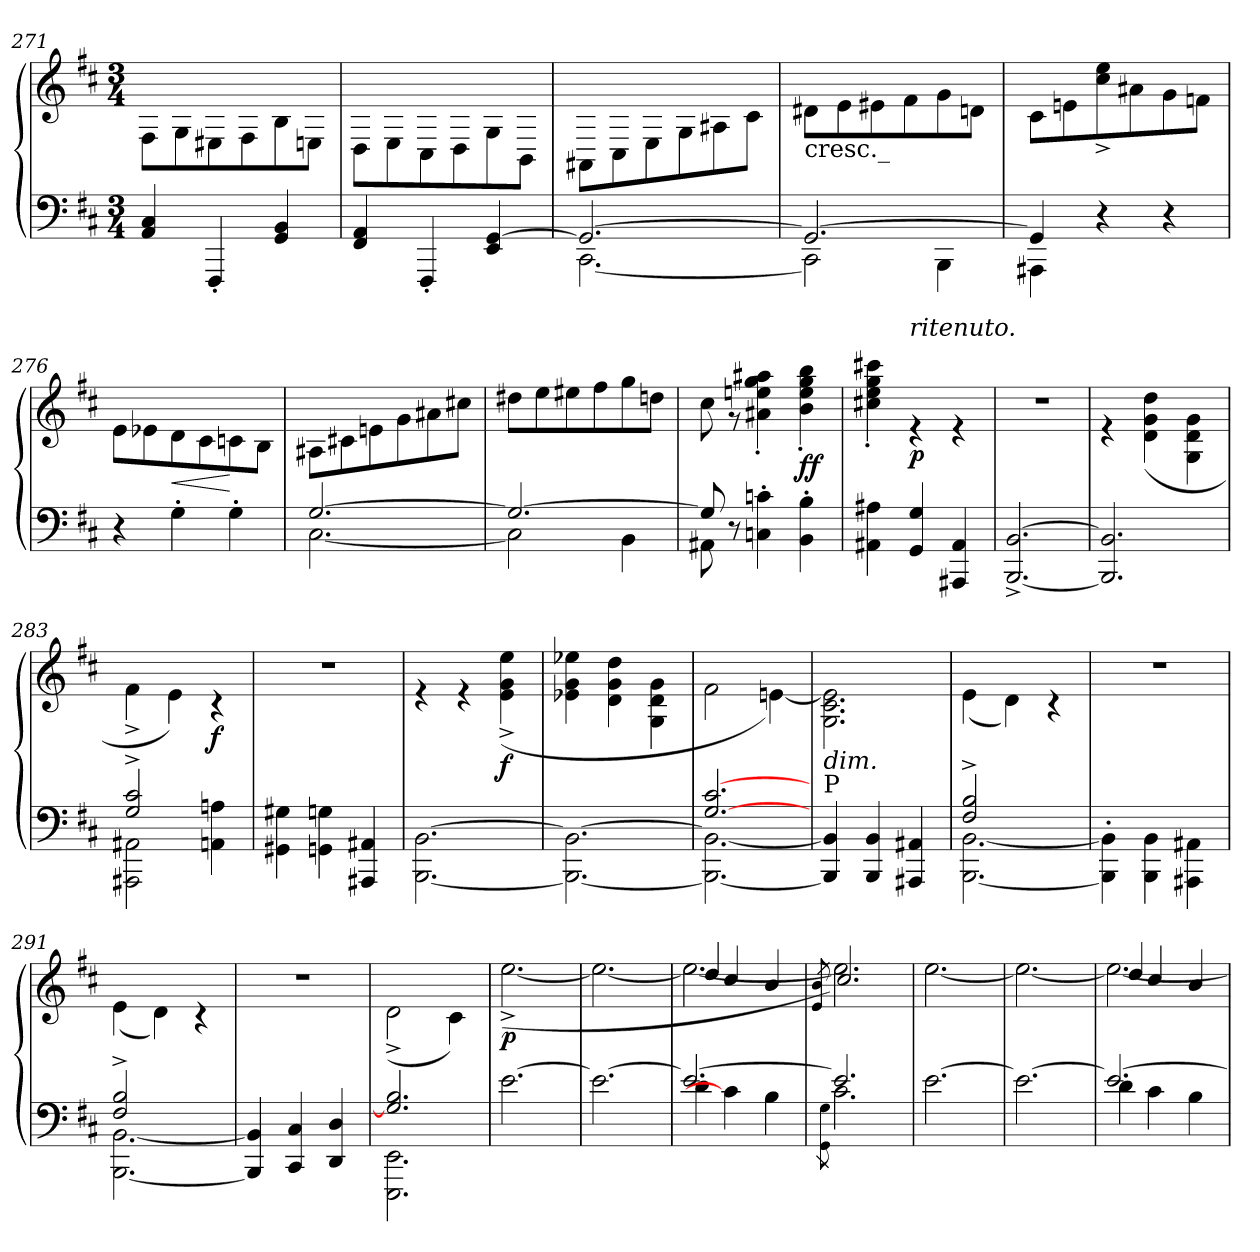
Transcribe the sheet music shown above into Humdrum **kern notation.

**kern	**kern	**dynam
*part1	*part1	*part1
*staff2	*staff1	*staff1/2
*clefF4	*clefG2	*
*k[f#c#]	*k[f#c#]	*
*M3/4	*M3/4	*
=271	=271	=271
*	*^	*
4AA/ 4C#/	2.ryy	8F#\L	.
.	.	8G\	.
4FFF#'/	.	8E#X\	.
.	.	8F#\	.
4GG/ 4BB/	.	8B\	.
.	.	8En\J	.
=272	=272	=272	=272
4FF#/ 4AA/	2.ryy	8D\L	.
.	.	8E\	.
4FFF#'/	.	8C#\	.
.	.	8D\	.
4EE/ [4GG/	.	8G\	.
.	.	8BB\J	.
=273	=273	=273	=273
*^	*	*	*
2.GG/_	[2.CC#\	2.ryy	8AA#X\L	.
.	.	.	8C#\	.
.	.	.	8E\	.
.	.	.	8G\	.
.	.	.	8A#X\	.
.	.	.	8c#\J	.
!!LO:LB:g=z	!!
=274	=274	=274	=274	=274
!	!	!LO:TX:b:t=cresc._	!	!
2.GG/_	2CC#\]	2.ryy	8d#X\L	.
.	.	.	8e\	.
.	.	.	8e#X\	.
.	.	.	8f#\	.
.	4BBB\	.	8g\	.
.	.	.	8dn\J	.
=275	=275	=275	=275	=275
4GG/]	4AAA#X\	2.ryy	8c#\L	.
.	.	.	8en\	.
4r	2rAAAyy	.	8cc#\^ 8ee\^	.
.	.	.	8a#X\	.
4r	.	.	8g\	.
.	.	.	8fn\J	.
*v	*v	*	*	*
=276	=276	=276	=276
4r	2.ryy	8e\L	.
.	.	8e-X\	.
!	!	!	!LO:HP:b
4G'\	.	8d\	<
.	.	8c#\	.
4G'\	.	8cn\	[
.	.	8B\J	.
=277	=277	=277	=277
*^	*	*	*
[2.G/	[2.C#\	2.ryy	8A#X\L	.
.	.	.	8c#X\	.
.	.	.	8en\	.
.	.	.	8g\	.
.	.	.	8a#X\	.
.	.	.	8cc#X\J	.
=278	=278	=278	=278	=278
2.G/_	2C#\]	2.ryy	8dd#X\L	.
.	.	.	8ee\	.
.	.	.	8ee#X\	.
.	.	.	8ff#\	.
.	4BB\	.	8gg\	.
.	.	.	8ddn\J	.
!!LO:PB:g=z	!!
=279	=279	=279	=279	=279
8G/]	8AA#X\	2.ryy	8cc#\	.
8rcyy	8r	.	8r	.
2rgyy	4Cn\' 4cn\'	.	4a#X\' 4een\' 4gg\' 4aa#X\'	.
!	!	!	!	!LO:DY:b
.	4BB\' 4B\'	.	4b\' 4ee\' 4gg\' 4bb\'	ff
*v	*v	*	*	*
=280	=280	=280	=280
4AA#X\ 4A#X\	2.ryy	4cc#X\' 4ee\' 4gg\' 4ccc#X\'	.
!	!	!LO:TX:a:i:t=ritenuto.	!
!	!	!	!LO:DY:b
4GG/ 4G/	.	4r	p
4AAA#X/ 4AA#/	.	4r	.
=281	=281	=281	=281
[2.BBB/^ [2.BB/^	2.ryy	2.rdd	.
=282	=282	=282	=282
2.BBB/] 2.BB/]	2.ryy	4r	.
.	.	(>4d\ 4g\ 4dd\	.
.	.	4G\ 4d\ 4g\	.
=283	=283	=283	=283
*^	*	*	*
2G/^ 2c#/^	2AAA#X\ 2AA#X\	2.ryy	4f#^\	.
.	.	.	4e\)	.
!	!	!	!	!LO:DY:b
4reyy	4AAn\ 4An\	.	4r	f
*v	*v	*	*	*
=284	=284	=284	=284
4GG#X\ 4G#X\	2.ryy	2.rdd	.
4GGn\ 4Gn\	.	.	.
4AAA#X/ 4AA#X/	.	.	.
=285	=285	=285	=285
[2.BBB\ [2.BB\	2.ryy	4r	.
.	.	4r	.
!	!	!	!LO:DY:b
.	.	(>4e\^ 4g\^ 4ee\^	f
=286	=286	=286	=286
2.BBB\_ 2.BB\_	2.ryy	4e-X\ 4g\ 4ee-X\	.
.	.	4d\ 4g\ 4dd\	.
.	.	4G\ 4d\ 4g\	.
=287	=287	=287	=287
*^	*	*	*
[2.G/ [2.c#/	2.BBB\_ 2.BB\_	2.ryy	2f#\	.
.	.	.	[4en\)	.
*v	*v	*	*	*
=288	=288	=288	=288
!	!LO:TX:b:i:t=dim.	!	!
!	!LO:TX:b:t=P	!	!
4BBB/] 4BB/]	2.ryy	2.G\ 2.c#\ 2.e\]	.
4BBB/ 4BB/	.	.	.
4AAA#X/ 4AA#X/	.	.	.
!!LO:LB:g=z	!!
=289	=289	=289	=289
*^	*	*	*
2F#/^ 2B/^	[2.BBB\ [2.BB\	2.ryy	(<4e\	.
.	.	.	4d\)	.
4rcyy	.	.	4r	.
*v	*v	*	*	*
=290	=290	=290	=290
4BBB\]' 4BB\]'	2.ryy	2.rdd	.
4BBB\ 4BB\	.	.	.
4AAA#X\ 4AA#X\	.	.	.
=291	=291	=291	=291
*^	*	*	*
2F#/^ 2B/^	[2.BBB\ [2.BB\	2.ryy	(<4e\	.
.	.	.	4d\)	.
4rcyy	.	.	4r	.
*v	*v	*	*	*
=292	=292	=292	=292
4BBB/] 4BB/]	2.ryy	2.rdd	.
4CC#/ 4C#/	.	.	.
4DD/ 4D/	.	.	.
=293	=293	=293	=293
*^	*	*	*
2.G/] 2.B/	2.EEE\ 2.EE\	2.ryy	(<2d^\	.
.	.	.	4c#\)	.
*v	*v	*	*	*
=294	=294	=294	=294
!	!	!	!LO:DY:b
[2.e\	2.ryy	(<[2.ee^\	p
=295	=295	=295	=295
2.e\_	2.ryy	2.ee\_	.
=296	=296	=296	=296
*^	*	*^	*
2.e/_	4d\	2.ryy	2.ee\_	4dd/	.
.	4c#\]	.	.	4cc#/	.
.	4B\	.	.	4b/	.
=297	=297	=297	=297	=297	=297
.	8qGG\ 8qG\	.	.	8qe/ 8qb/	.
2.e/]	2.c#\	2.ryy	2.ee\])	2.cc#/	.
*v	*v	*	*	*	*
*	*	*v	*v	*
=298	=298	=298	=298
[2.e\	2.ryy	[2.ee\	.
=299	=299	=299	=299
2.e\_	2.ryy	2.ee\_	.
!!LO:LB:g=z
=300	=300	=300	=300
*^	*	*^	*
2.e/_	4d\	2.ryy	2.ee\_	4dd/	.
.	4c#\	.	.	4cc#/	.
.	4B\	.	.	4b/	.
*v	*v	*	*	*	*
*	*v	*v	*v	*
=	=	=
*-	*-	*-
